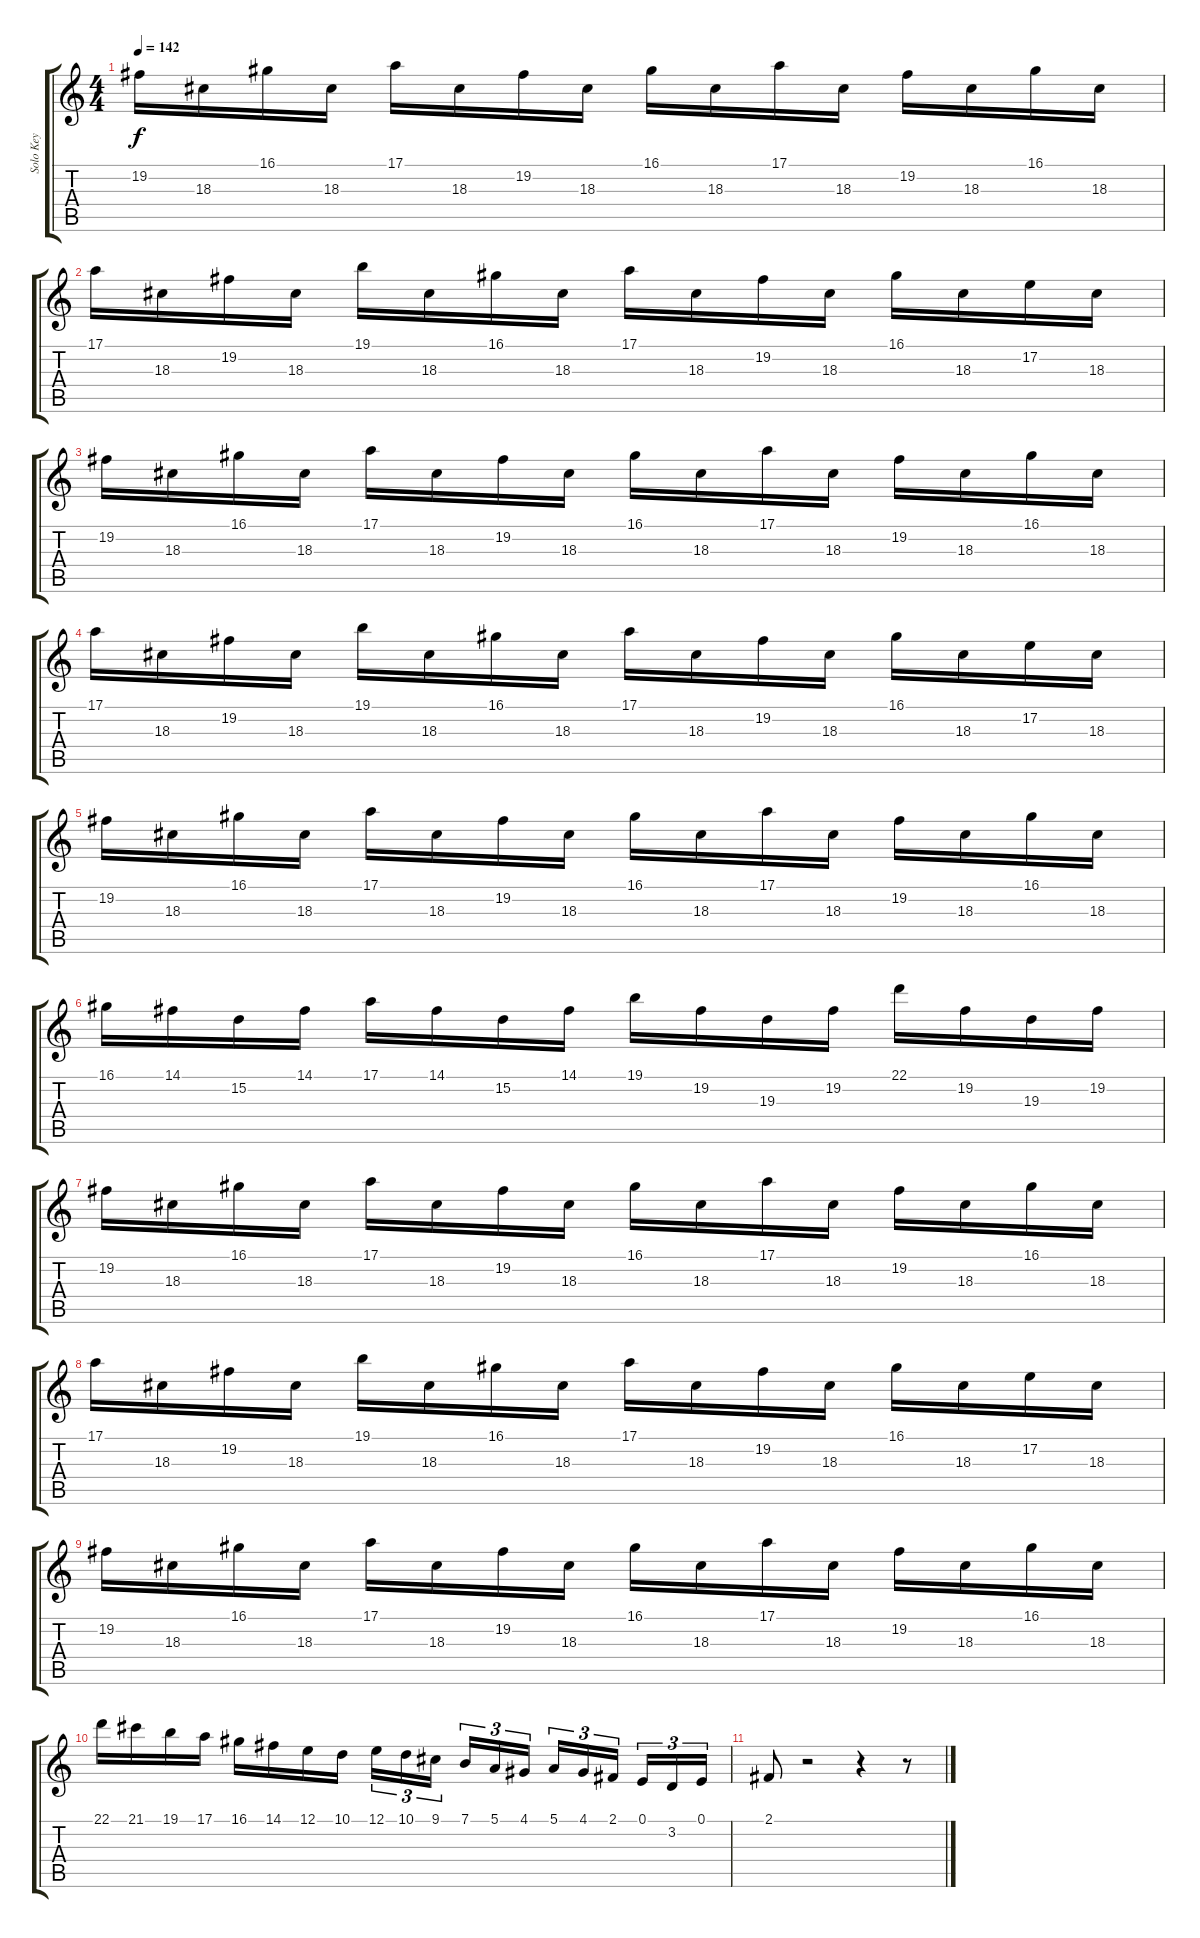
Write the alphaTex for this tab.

\track ("Solo Key" "Solo Key") {instrument lead2sawtooth}
\staff {score tabs}
\tuning (E4 B3 G3 D3 A2 E2) {hide}
\ts (4 4)
\tempo 142
\clef g2
\ks c
19.2.16{dy f} 18.3.16 16.1.16 18.3.16 17.1.16 18.3.16 19.2.16 18.3.16 16.1.16 18.3.16 17.1.16 18.3.16 19.2.16 18.3.16 16.1.16 18.3.16 |
17.1.16 18.3.16 19.2.16 18.3.16 19.1.16 18.3.16 16.1.16 18.3.16 17.1.16 18.3.16 19.2.16 18.3.16 16.1.16 18.3.16 17.2.16 18.3.16 |
19.2.16 18.3.16 16.1.16 18.3.16 17.1.16 18.3.16 19.2.16 18.3.16 16.1.16 18.3.16 17.1.16 18.3.16 19.2.16 18.3.16 16.1.16 18.3.16 |
17.1.16 18.3.16 19.2.16 18.3.16 19.1.16 18.3.16 16.1.16 18.3.16 17.1.16 18.3.16 19.2.16 18.3.16 16.1.16 18.3.16 17.2.16 18.3.16 |
19.2.16 18.3.16 16.1.16 18.3.16 17.1.16 18.3.16 19.2.16 18.3.16 16.1.16 18.3.16 17.1.16 18.3.16 19.2.16 18.3.16 16.1.16 18.3.16 |
16.1.16 14.1.16 15.2.16 14.1.16 17.1.16 14.1.16 15.2.16 14.1.16 19.1.16 19.2.16 19.3.16 19.2.16 22.1.16 19.2.16 19.3.16 19.2.16 |
19.2.16 18.3.16 16.1.16 18.3.16 17.1.16 18.3.16 19.2.16 18.3.16 16.1.16 18.3.16 17.1.16 18.3.16 19.2.16 18.3.16 16.1.16 18.3.16 |
17.1.16 18.3.16 19.2.16 18.3.16 19.1.16 18.3.16 16.1.16 18.3.16 17.1.16 18.3.16 19.2.16 18.3.16 16.1.16 18.3.16 17.2.16 18.3.16 |
19.2.16 18.3.16 16.1.16 18.3.16 17.1.16 18.3.16 19.2.16 18.3.16 16.1.16 18.3.16 17.1.16 18.3.16 19.2.16 18.3.16 16.1.16 18.3.16 |
22.1.16 21.1.16 19.1.16 17.1.16 16.1.16 14.1.16 12.1.16 10.1.16 12.1.16{tu (3 2)} 10.1.16{tu (3 2)} 9.1.16{tu (3 2)} 7.1.16{tu (3 2)} 5.1.16{tu (3 2)} 4.1.16{tu (3 2)} 5.1.16{tu (3 2)} 4.1.16{tu (3 2)} 2.1.16{tu (3 2)} 0.1.16{tu (3 2)} 3.2.16{tu (3 2)} 0.1.16{tu (3 2)} |
2.1.8 r.2 r.4 r.8
